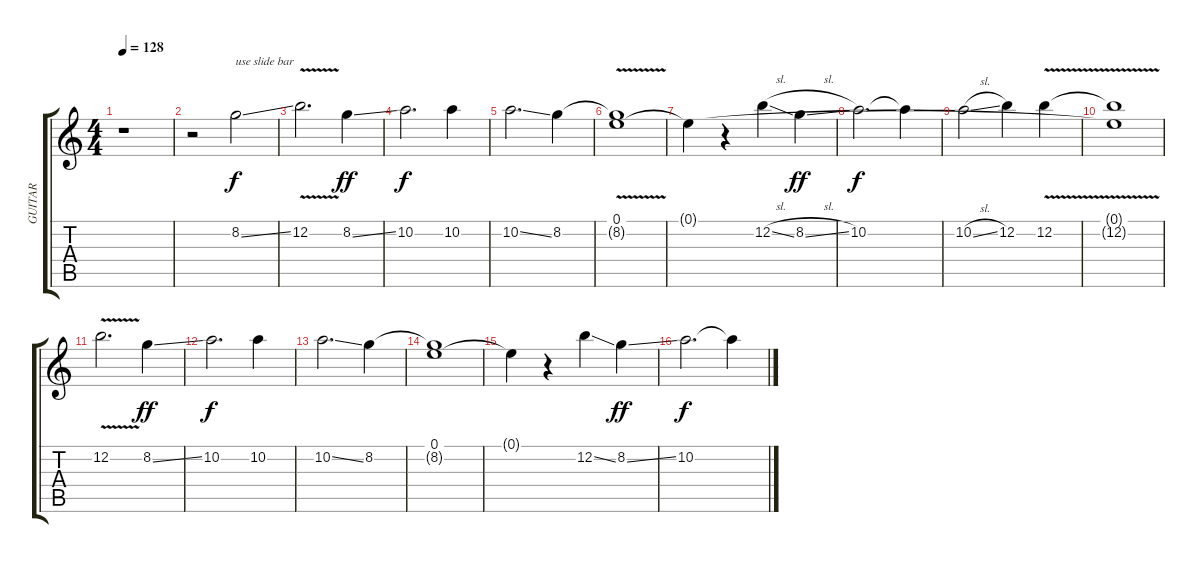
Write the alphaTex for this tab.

\track ("GUITAR" "GUITAR") {instrument overdrivenguitar}
\staff {score tabs}
\tuning (E4 B3 G3 D3 A2 E2) {hide}
\ts (4 4)
\tempo 128
\clef g2
\ks c
r.1{dy f} |
r.2 8.2{ss}.2{txt "use slide bar"} |
12.2{v}.2{d} 8.2{ss}.4{dy ff} |
10.2.2{d dy f} 10.2.4 |
10.2{ss}.2{d} 8.2.4 |
(0.1 8.2{v t}).1 |
0.1{t}.4 r.4 12.2{sl}.4 8.2{sl}.4{dy ff} |
10.2.2{d dy f} 10.2{t}.4 |
10.2{sl}.2 12.2.4 12.2{v}.4 |
(0.1{t} 12.2{t}).1 |
12.2{v}.2{d} 8.2{ss}.4{dy ff} |
10.2.2{d dy f} 10.2.4 |
10.2{ss}.2{d} 8.2.4 |
(0.1 8.2{t}).1 |
0.1{t}.4 r.4 12.2{ss}.4 8.2{ss}.4{dy ff} |
10.2.2{d dy f} 10.2{t}.4
